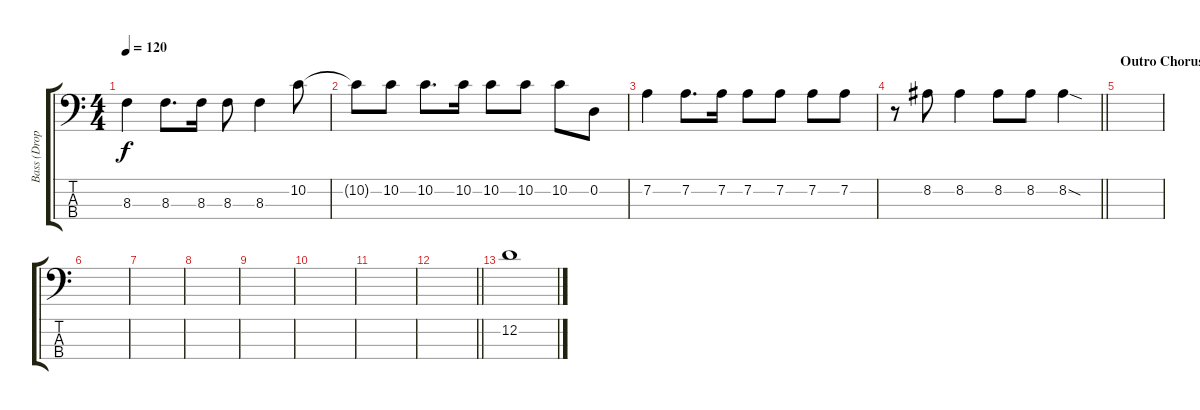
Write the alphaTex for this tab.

\track ("Bass (Dropped D Tuning)" "Bass (Drop") {instrument electricbassfinger}
\staff {score tabs}
\tuning (G2 D2 A1 D1) {hide}
\ts (4 4)
\tempo 120
\clef f4
\ks c
8.3.4{dy f} 8.3.8{d} 8.3.16 8.3.8 8.3.4 10.2.8 |
10.2{t}.8 10.2.8 10.2.8{d} 10.2.16 10.2.8 10.2.8 10.2.8 0.2.8 |
7.2.4 7.2.8{d} 7.2.16 7.2.8 7.2.8 7.2.8 7.2.8 |
\barLineRight lightlight
r.8 8.2.8 8.2.4 8.2.8 8.2.8 8.2{sod}.4 |
\section ("" "Outro Chorus")
|
|
|
|
|
|
|
\barLineRight lightlight
|
12.2.1
